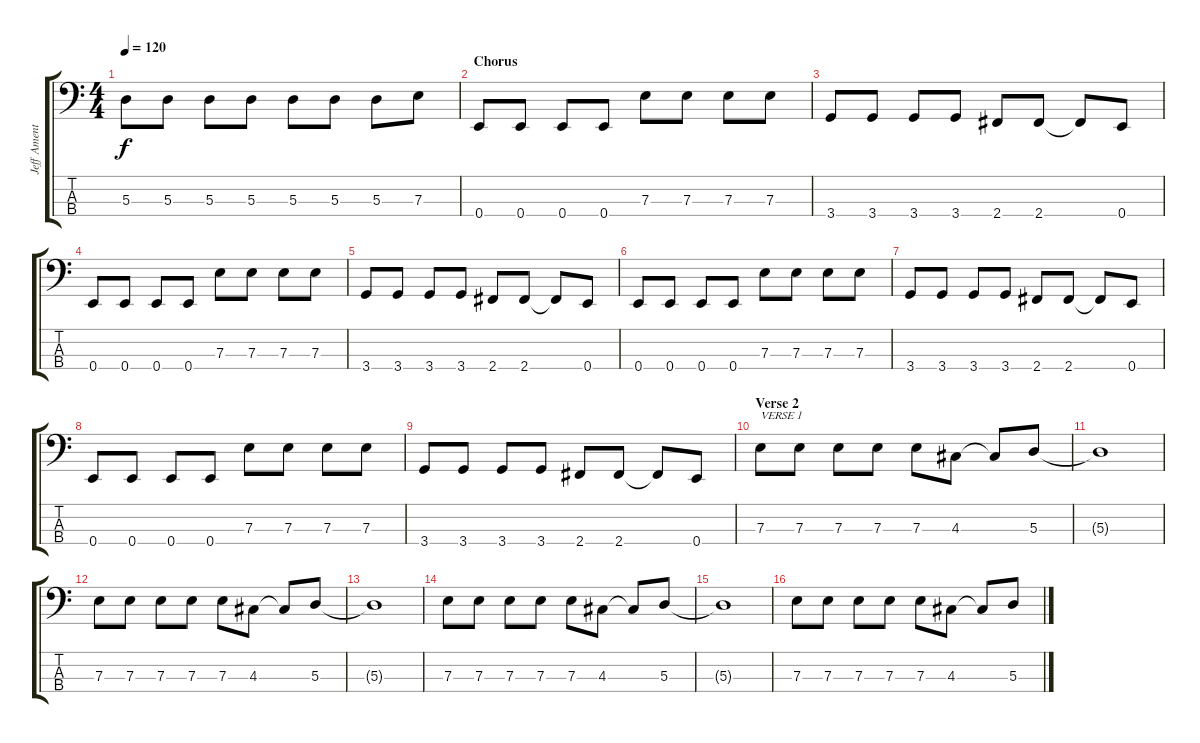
\track ("Jeff Ament" "Jeff Ament") {instrument electricbassfinger}
\staff {score tabs}
\tuning (G2 D2 A1 E1) {hide}
\ts (4 4)
\tempo 120
\clef f4
\ks c
5.3.8{dy f} 5.3.8 5.3.8 5.3.8 5.3.8 5.3.8 5.3.8 7.3.8 |
\section ("" "Chorus")
0.4.8 0.4.8 0.4.8 0.4.8 7.3.8 7.3.8 7.3.8 7.3.8 |
3.4.8 3.4.8 3.4.8 3.4.8 2.4.8 2.4.8 2.4{t}.8 0.4.8 |
0.4.8 0.4.8 0.4.8 0.4.8 7.3.8 7.3.8 7.3.8 7.3.8 |
3.4.8 3.4.8 3.4.8 3.4.8 2.4.8 2.4.8 2.4{t}.8 0.4.8 |
0.4.8 0.4.8 0.4.8 0.4.8 7.3.8 7.3.8 7.3.8 7.3.8 |
3.4.8 3.4.8 3.4.8 3.4.8 2.4.8 2.4.8 2.4{t}.8 0.4.8 |
0.4.8 0.4.8 0.4.8 0.4.8 7.3.8 7.3.8 7.3.8 7.3.8 |
3.4.8 3.4.8 3.4.8 3.4.8 2.4.8 2.4.8 2.4{t}.8 0.4.8 |
\section ("" "Verse 2")
7.3.8{txt "VERSE 1"} 7.3.8 7.3.8 7.3.8 7.3.8 4.3.8 4.3{t}.8 5.3.8 |
5.3{t}.1 |
7.3.8 7.3.8 7.3.8 7.3.8 7.3.8 4.3.8 4.3{t}.8 5.3.8 |
5.3{t}.1 |
7.3.8 7.3.8 7.3.8 7.3.8 7.3.8 4.3.8 4.3{t}.8 5.3.8 |
5.3{t}.1 |
7.3.8 7.3.8 7.3.8 7.3.8 7.3.8 4.3.8 4.3{t}.8 5.3.8
